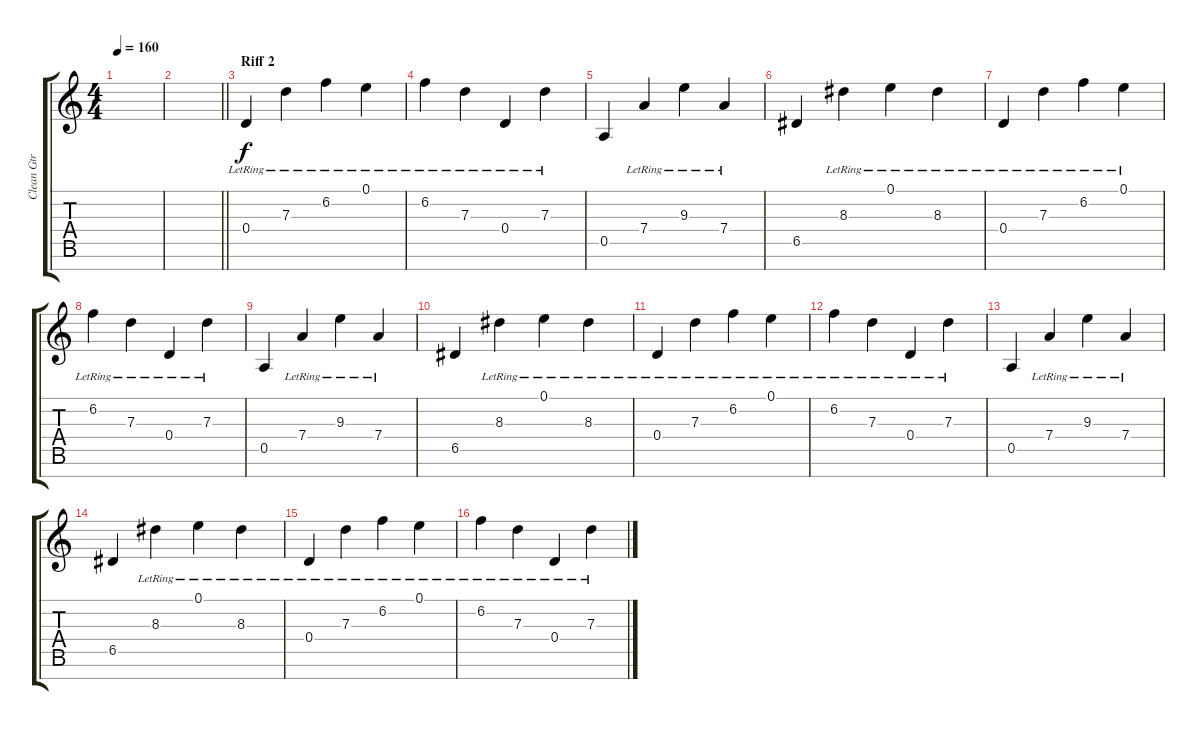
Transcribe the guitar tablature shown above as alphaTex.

\track ("Clean Gtr" "Clean Gtr") {instrument acousticguitarsteel}
\staff {score tabs}
\tuning (E4 B3 G3 D3 A2 E2 B1) {hide}
\ts (4 4)
\tempo 160
\clef g2
\ks c
|
\barLineRight lightlight
|
\section ("" "Riff 2")
0.4{lr}.4 7.3{lr}.4 6.2{lr}.4 0.1{lr}.4 |
6.2{lr}.4 7.3{lr}.4 0.4{lr}.4 7.3{lr}.4 |
0.5.4 7.4{lr}.4 9.3{lr}.4 7.4{lr}.4 |
6.5.4 8.3{lr}.4 0.1{lr}.4 8.3{lr}.4 |
0.4{lr}.4 7.3{lr}.4 6.2{lr}.4 0.1{lr}.4 |
6.2{lr}.4 7.3{lr}.4 0.4{lr}.4 7.3{lr}.4 |
0.5.4 7.4{lr}.4 9.3{lr}.4 7.4{lr}.4 |
6.5.4 8.3{lr}.4 0.1{lr}.4 8.3{lr}.4 |
0.4{lr}.4 7.3{lr}.4 6.2{lr}.4 0.1{lr}.4 |
6.2{lr}.4 7.3{lr}.4 0.4{lr}.4 7.3{lr}.4 |
0.5.4 7.4{lr}.4 9.3{lr}.4 7.4{lr}.4 |
6.5.4 8.3{lr}.4 0.1{lr}.4 8.3{lr}.4 |
0.4{lr}.4 7.3{lr}.4 6.2{lr}.4 0.1{lr}.4 |
6.2{lr}.4 7.3{lr}.4 0.4{lr}.4 7.3{lr}.4
